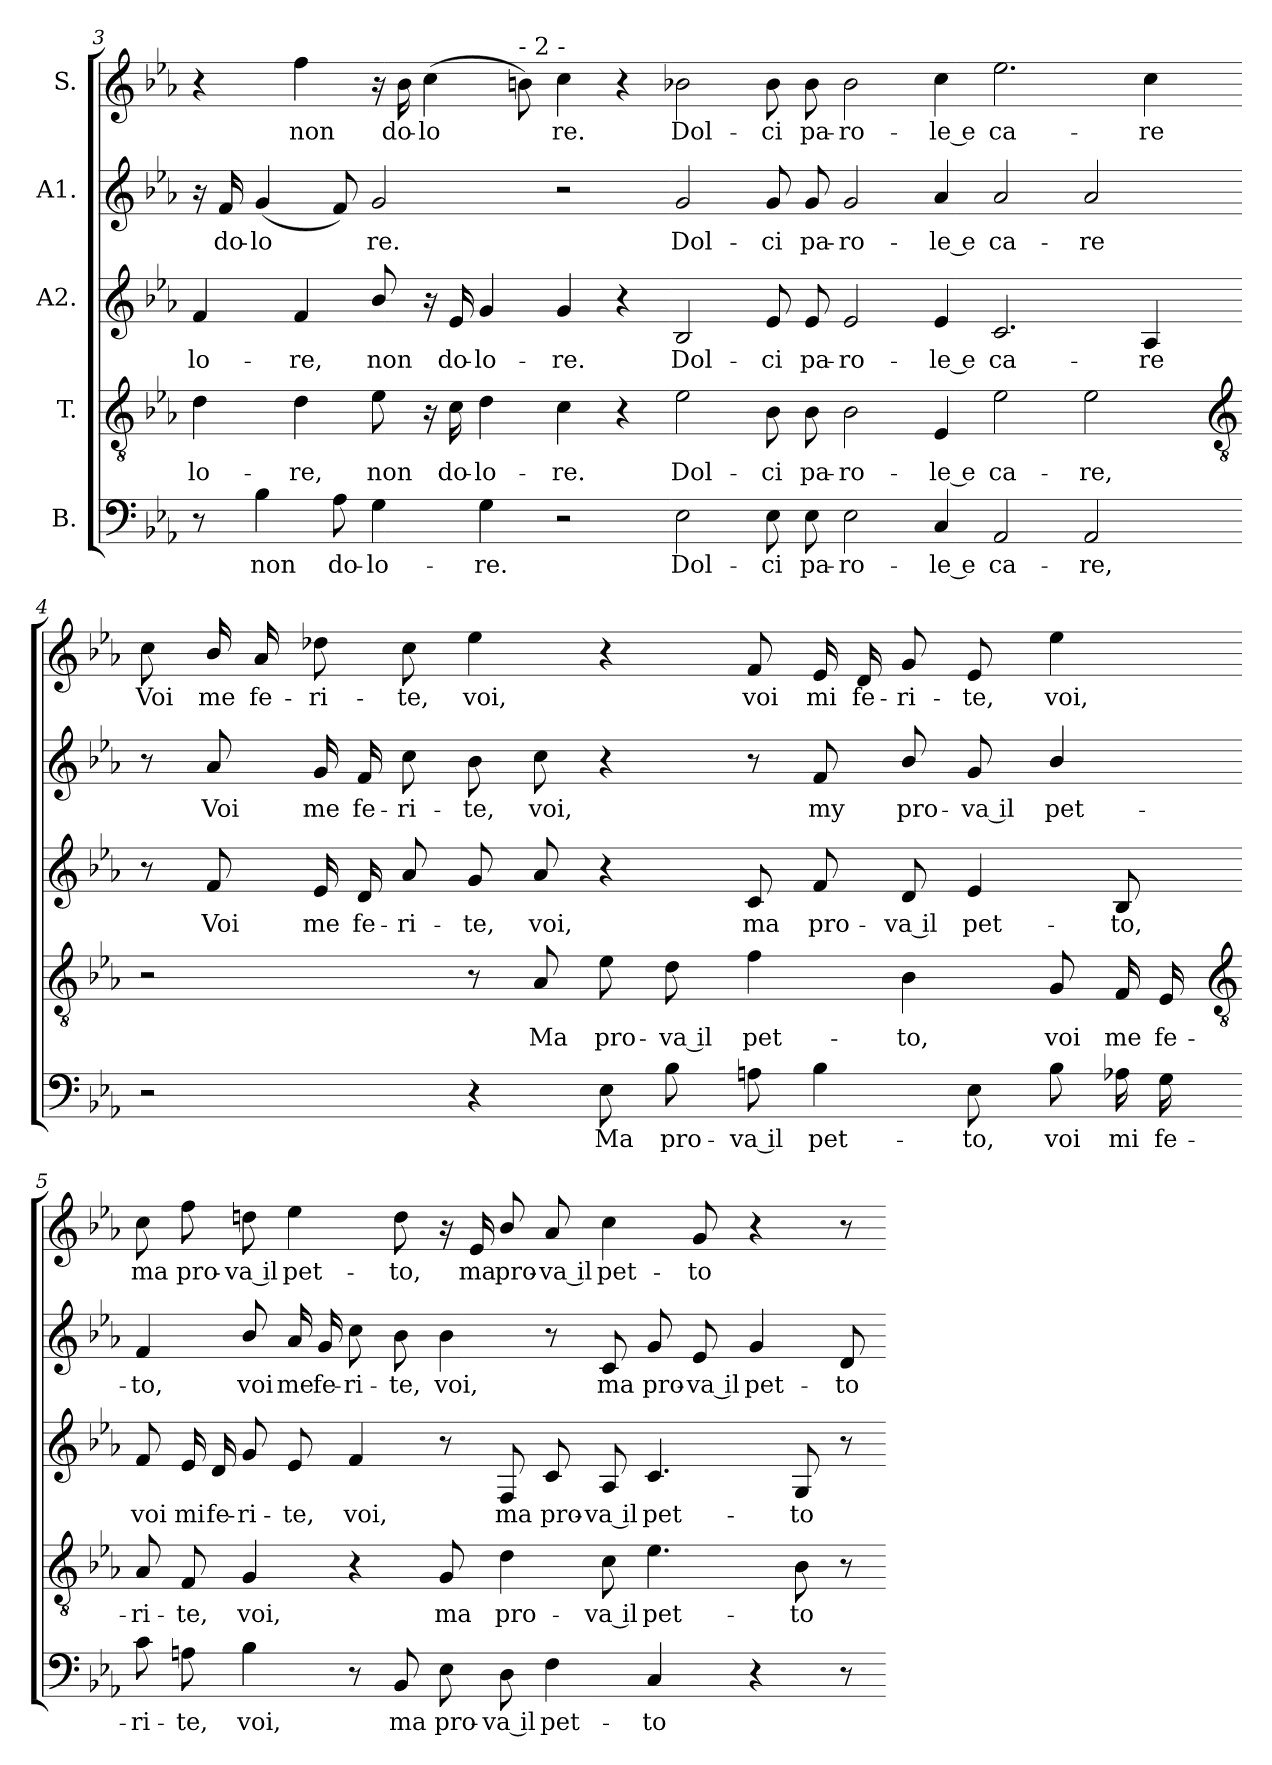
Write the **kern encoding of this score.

**kern	**text	**kern	**text	**kern	**text	**kern	**text	**kern	**text
*part5	*part5	*part4	*part4	*part3	*part3	*part2	*part2	*part1	*part1
*staff5	*staff5	*staff4	*staff4	*staff3	*staff3	*staff2	*staff2	*staff1	*staff1
*I"B.	*	*I"T.	*	*I"A2.	*	*I"A1.	*	*I"S.	*
!!LO:LB:g=z
*clefF4	*	*clefGv2	*	*clefG2	*	*clefG2	*	*clefG2	*
*k[b-e-a-]	*	*k[b-e-a-]	*	*k[b-e-a-]	*	*k[b-e-a-]	*	*k[b-e-a-]	*
*E-:	*	*E-:	*	*E-:	*	*E-:	*	*E-:	*
=3	=3	=3	=3	=3	=3	=3	=3	=3	=3
!	!	!	!LO:LY:b	!	!LO:LY:b	!	!	!	!
8r	.	4d	-lo-	4f	-lo-	16r	.	4r	.
!	!	!	!	!	!	!	!LO:LY:b	!	!
.	.	.	.	.	.	16f	do-	.	.
!	!LO:LY:b	!	!	!	!	!	!LO:LY:b	!	!
4B-	non	.	.	.	.	(<4g	-lo	.	.
!	!	!	!LO:LY:b	!	!LO:LY:b	!	!	!	!LO:LY:b
.	.	4d	-re,	4f	-re,	.	.	4ff	non
!	!LO:LY:b	!	!	!	!	!	!	!	!
8A-	do-	.	.	.	.	8f)	.	.	.
!	!LO:LY:b	!	!LO:LY:b	!	!LO:LY:b	!	!LO:LY:b	!	!
4G	-lo-	8e-	non	8b-/	non	2g	re.	16r	.
!	!	!	!	!	!	!	!	!	!LO:LY:b
.	.	.	.	.	.	.	.	16b-	do-
!	!	!	!	!	!	!	!	!	!LO:LY:b
.	.	16r	.	16r	.	.	.	(>4cc	-lo
!	!	!	!LO:LY:b	!	!LO:LY:b	!	!	!	!
.	.	16c	do-	16e-	do-	.	.	.	.
!	!LO:LY:b	!	!LO:LY:b	!	!LO:LY:b	!	!	!	!
4G	-re.	4d	-lo-	4g	-lo-	.	.	.	.
!	!	!	!	!	!	!	!	!LO:TX:a:t=- 2 -	!
.	.	.	.	.	.	.	.	8bn)	.
!	!	!	!LO:LY:b	!	!LO:LY:b	!	!	!	!LO:LY:b
2r	.	4c	-re.	4g	-re.	2r	.	4cc	re.
.	.	4r	.	4r	.	.	.	4r	.
!	!LO:LY:b	!	!LO:LY:b	!	!LO:LY:b	!	!LO:LY:b	!	!LO:LY:b
2E-	Dol-	2e-	Dol-	2B-	Dol-	2g	Dol-	2b-X	Dol-
!	!LO:LY:b	!	!LO:LY:b	!	!LO:LY:b	!	!LO:LY:b	!	!LO:LY:b
8E-	-ci	8B-	-ci	8e-	-ci	8g	-ci	8b-	-ci
!	!LO:LY:b	!	!LO:LY:b	!	!LO:LY:b	!	!LO:LY:b	!	!LO:LY:b
8E-	pa-	8B-	pa-	8e-	pa-	8g	pa-	8b-	pa-
!	!LO:LY:b	!	!LO:LY:b	!	!LO:LY:b	!	!LO:LY:b	!	!LO:LY:b
2E-	-ro-	2B-	-ro-	2e-	-ro-	2g	-ro-	2b-	-ro-
!	!LO:LY:b	!	!LO:LY:b	!	!LO:LY:b	!	!LO:LY:b	!	!LO:LY:b
4C	-le e	4E-	-le e	4e-	-le e	4a-	-le e	4cc	-le e
!	!LO:LY:b	!	!LO:LY:b	!	!LO:LY:b	!	!LO:LY:b	!	!LO:LY:b
2AA-	ca-	2e-	ca-	2.c	ca-	2a-	ca-	2.ee-	ca-
!	!LO:LY:b	!	!LO:LY:b	!	!	!	!LO:LY:b	!	!
2AA-	-re,	2e-	-re,	.	.	2a-	-re	.	.
!	!	!	!	!	!LO:LY:b	!	!	!	!LO:LY:b
.	.	.	.	4A-	-re	.	.	4cc	-re
!!LO:LB:g=z
=4-	=4-	=4-	=4-	=4-	=4-	=4-	=4-	=4-	=4-
*	*	*clefGv2	*	*	*	*	*	*	*
!	!	!	!	!	!	!	!	!	!LO:LY:b
2r	.	2r	.	8r	.	8r	.	8cc	Voi
!	!	!	!	!	!LO:LY:b	!	!LO:LY:b	!	!LO:LY:b
.	.	.	.	8f	Voi	8a-	Voi	16b-/	me
!	!	!	!	!	!	!	!	!	!LO:LY:b
.	.	.	.	.	.	.	.	16a-	fe-
!	!	!	!	!	!LO:LY:b	!	!LO:LY:b	!	!LO:LY:b
.	.	.	.	16e-	me	16g	me	8dd-X	-ri-
!	!	!	!	!	!LO:LY:b	!	!LO:LY:b	!	!
.	.	.	.	16d	fe-	16f	fe-	.	.
!	!	!	!	!	!LO:LY:b	!	!LO:LY:b	!	!LO:LY:b
.	.	.	.	8a-	-ri-	8cc	-ri-	8cc	-te,
!	!	!	!	!	!LO:LY:b	!	!LO:LY:b	!	!LO:LY:b
4r	.	8r	.	8g	-te,	8b-	-te,	4ee-	voi,
!	!	!	!LO:LY:b	!	!LO:LY:b	!	!LO:LY:b	!	!
.	.	8A-	Ma	8a-	voi,	8cc	voi,	.	.
!	!LO:LY:b	!	!LO:LY:b	!	!	!	!	!	!
8E-	Ma	8e-	pro-	4r	.	4r	.	4r	.
!	!LO:LY:b	!	!LO:LY:b	!	!	!	!	!	!
8B-	pro-	8d	-va il	.	.	.	.	.	.
!	!LO:LY:b	!	!LO:LY:b	!	!LO:LY:b	!	!	!	!LO:LY:b
8An	-va il	4f	pet-	8c	ma	8r	.	8f	voi
!	!LO:LY:b	!	!	!	!LO:LY:b	!	!LO:LY:b	!	!LO:LY:b
4B-	pet-	.	.	8f	pro-	8f	my	16e-	mi
!	!	!	!	!	!	!	!	!	!LO:LY:b
.	.	.	.	.	.	.	.	16d	fe-
!	!	!	!LO:LY:b	!	!LO:LY:b	!	!LO:LY:b	!	!LO:LY:b
.	.	4B-	-to,	8d	-va il	8b-/	pro-	8g	-ri-
!	!LO:LY:b	!	!	!	!LO:LY:b	!	!LO:LY:b	!	!LO:LY:b
8E-	-to,	.	.	4e-	pet-	8g/	-va il	8e-	-te,
!	!LO:LY:b	!	!LO:LY:b	!	!	!	!LO:LY:b	!	!LO:LY:b
8B-	voi	8G	voi	.	.	4b-/	pet-	4ee-	voi,
!	!LO:LY:b	!	!LO:LY:b	!	!LO:LY:b	!	!	!	!
16A-X	mi	16F	me	8B-	-to,	.	.	.	.
!	!LO:LY:b	!	!LO:LY:b	!	!	!	!	!	!
16G	fe-	16E-	fe-	.	.	.	.	.	.
!!LO:LB:g=z
=5-	=5-	=5-	=5-	=5-	=5-	=5-	=5-	=5-	=5-
*	*	*clefGv2	*	*	*	*	*	*	*
!	!LO:LY:b	!	!LO:LY:b	!	!LO:LY:b	!	!LO:LY:b	!	!LO:LY:b
8c	-ri-	8A-	-ri-	8f	voi	4f	-to,	8cc	ma
!	!LO:LY:b	!	!LO:LY:b	!	!LO:LY:b	!	!	!	!LO:LY:b
8An	-te,	8F	-te,	16e-	mi	.	.	8ff	pro-
!	!	!	!	!	!LO:LY:b	!	!	!	!
.	.	.	.	16d	fe-	.	.	.	.
!	!LO:LY:b	!	!LO:LY:b	!	!LO:LY:b	!	!LO:LY:b	!	!LO:LY:b
4B-	voi,	4G	voi,	8g	-ri-	8b-/	voi	8dd	-va il
!	!	!	!	!	!LO:LY:b	!	!LO:LY:b	!	!LO:LY:b
.	.	.	.	8e-	-te,	16a-	me	4ee-	pet-
!	!	!	!	!	!	!	!LO:LY:b	!	!
.	.	.	.	.	.	16g	fe-	.	.
!	!	!	!	!	!LO:LY:b	!	!LO:LY:b	!	!
8r	.	4r	.	4f	voi,	8cc	-ri-	.	.
!	!LO:LY:b	!	!	!	!	!	!LO:LY:b	!	!LO:LY:b
8BB-	ma	.	.	.	.	8b-	-te,	8dd	-to,
!	!LO:LY:b	!	!LO:LY:b	!	!	!	!LO:LY:b	!	!
8E-	pro-	8G	ma	8r	.	4b-	voi,	16r	.
!	!	!	!	!	!	!	!	!	!LO:LY:b
.	.	.	.	.	.	.	.	16e-	ma
!	!LO:LY:b	!	!LO:LY:b	!	!LO:LY:b	!	!	!	!LO:LY:b
8D	-va il	4d	pro-	8F	ma	.	.	8b-/	pro-
!	!LO:LY:b	!	!	!	!LO:LY:b	!	!	!	!LO:LY:b
4F	pet-	.	.	8c	pro-	8r	.	8a-	-va il
!	!	!	!LO:LY:b	!	!LO:LY:b	!	!LO:LY:b	!	!LO:LY:b
.	.	8c	-va il	8A-	-va il	8c	ma	4cc	pet-
!	!LO:LY:b	!	!LO:LY:b	!	!LO:LY:b	!	!LO:LY:b	!	!
4C	-to	4.e-	pet-	4.c	pet-	8g	pro-	.	.
!	!	!	!	!	!	!	!LO:LY:b	!	!LO:LY:b
.	.	.	.	.	.	8e-	-va il	8g	-to
!	!	!	!	!	!	!	!LO:LY:b	!	!
4r	.	.	.	.	.	4g	pet-	4r	.
!	!	!	!LO:LY:b	!	!LO:LY:b	!	!	!	!
.	.	8B-	-to	8G	-to	.	.	.	.
!	!	!	!	!	!	!	!LO:LY:b	!	!
8r	.	8r	.	8r	.	8d	-to	8r	.
=-	=-	=-	=-	=-	=-	=-	=-	=-	=-
*-	*-	*-	*-	*-	*-	*-	*-	*-	*-
